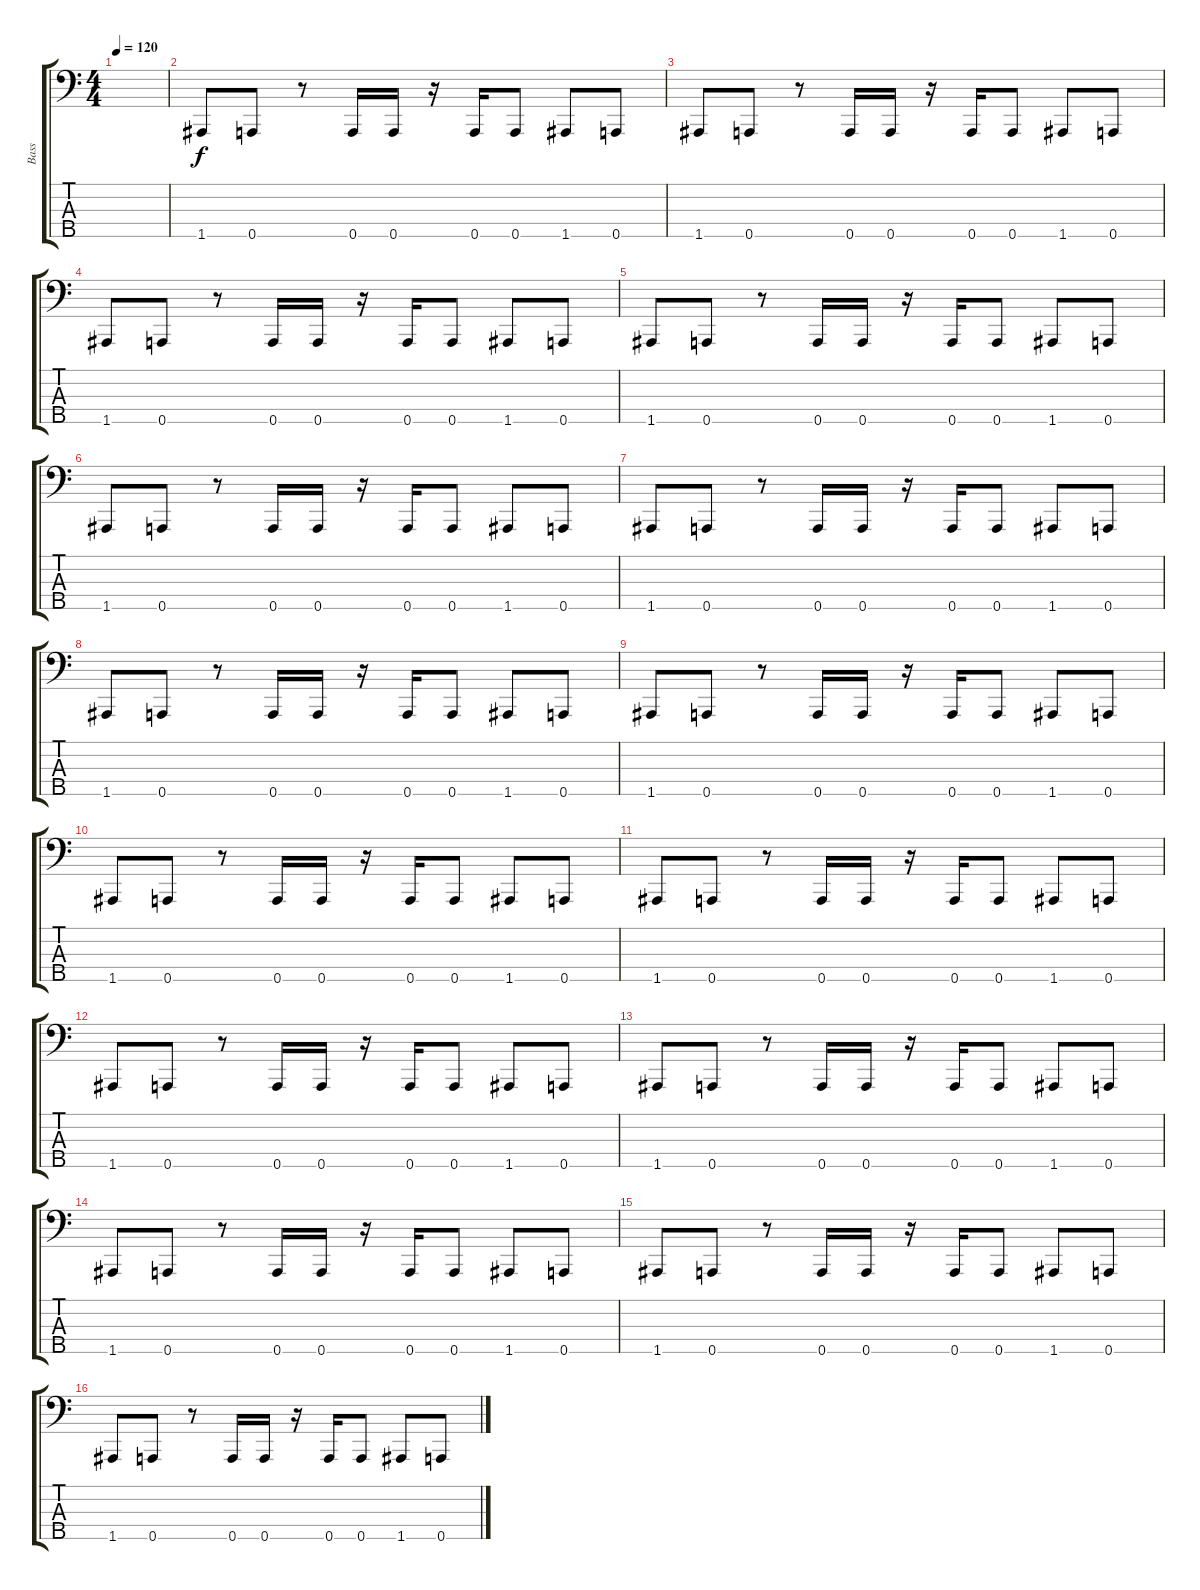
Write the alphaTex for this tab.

\track ("Bass" "Bass") {instrument slapbass1}
\staff {score tabs}
\tuning (F2 C2 G1 D1 A0) {hide}
\ts (4 4)
\tempo 120
\clef f4
\ks c
|
1.5.8 0.5.8 r.8 0.5.16 0.5.16 r.16 0.5.16 0.5.8 1.5.8 0.5.8 |
1.5.8 0.5.8 r.8 0.5.16 0.5.16 r.16 0.5.16 0.5.8 1.5.8 0.5.8 |
1.5.8 0.5.8 r.8 0.5.16 0.5.16 r.16 0.5.16 0.5.8 1.5.8 0.5.8 |
1.5.8 0.5.8 r.8 0.5.16 0.5.16 r.16 0.5.16 0.5.8 1.5.8 0.5.8 |
1.5.8 0.5.8 r.8 0.5.16 0.5.16 r.16 0.5.16 0.5.8 1.5.8 0.5.8 |
1.5.8 0.5.8 r.8 0.5.16 0.5.16 r.16 0.5.16 0.5.8 1.5.8 0.5.8 |
1.5.8 0.5.8 r.8 0.5.16 0.5.16 r.16 0.5.16 0.5.8 1.5.8 0.5.8 |
1.5.8 0.5.8 r.8 0.5.16 0.5.16 r.16 0.5.16 0.5.8 1.5.8 0.5.8 |
1.5.8 0.5.8 r.8 0.5.16 0.5.16 r.16 0.5.16 0.5.8 1.5.8 0.5.8 |
1.5.8 0.5.8 r.8 0.5.16 0.5.16 r.16 0.5.16 0.5.8 1.5.8 0.5.8 |
1.5.8 0.5.8 r.8 0.5.16 0.5.16 r.16 0.5.16 0.5.8 1.5.8 0.5.8 |
1.5.8 0.5.8 r.8 0.5.16 0.5.16 r.16 0.5.16 0.5.8 1.5.8 0.5.8 |
1.5.8 0.5.8 r.8 0.5.16 0.5.16 r.16 0.5.16 0.5.8 1.5.8 0.5.8 |
1.5.8 0.5.8 r.8 0.5.16 0.5.16 r.16 0.5.16 0.5.8 1.5.8 0.5.8 |
1.5.8 0.5.8 r.8 0.5.16 0.5.16 r.16 0.5.16 0.5.8 1.5.8 0.5.8
